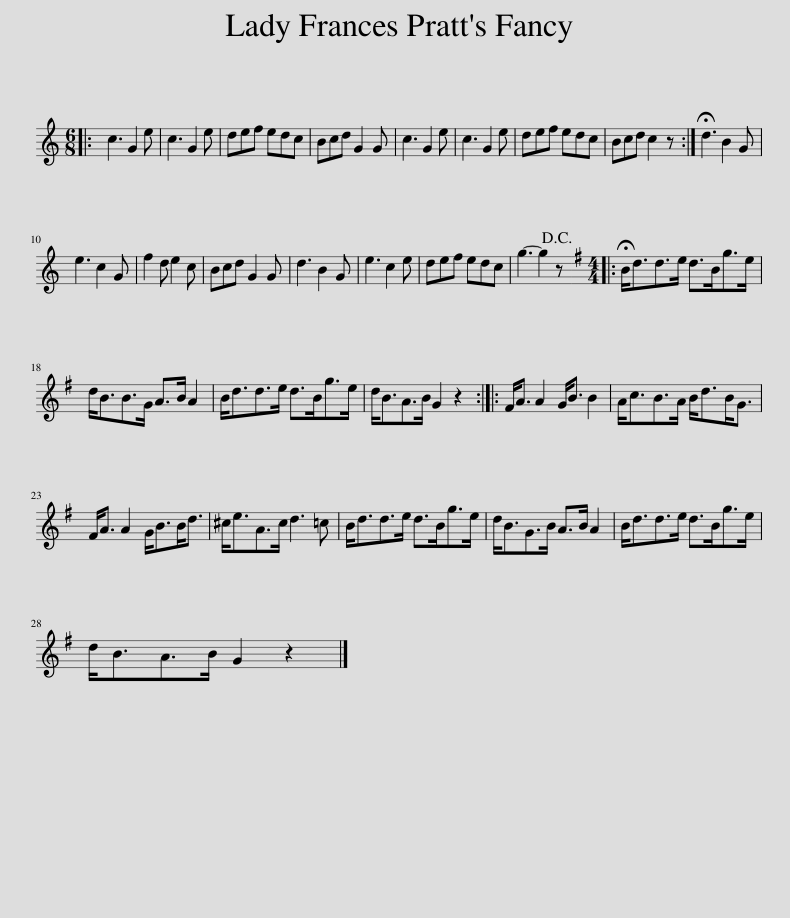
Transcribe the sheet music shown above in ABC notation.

X:1
L:1/8
M:6/8
I:linebreak $
K:C
V:1 treble
V:1
|: c3 G2 e | c3 G2 e | def edc | Bcd G2 G | c3 G2 e | %5
 c3 G2 e | def edc | Bcd c2 z :| !fermata!d3 B2 G |$ e3 c2 G | %10
 f2 d e2 c | Bcd G2 G | d3 B2 G | e3 c2 e | def edc | %15
 g3- g2 z!D.C.! |:[K:G][M:4/4] !fermata!B<dd>e d>Bg>e |$ d<BB>G A>B A2 | B<dd>e d>Bg>e | d<BA>B G2 z2 :: %20
 F<A A2 G<B B2 | A<cB>A B<dB<G |$ F<A A2 G<BB<d | ^c<eA>c d3 =c | B<dd>e d>Bg>e | %25
 d<BG>B A>B A2 | B<dd>e d>Bg>e |$ d<BA>B G2 z2 |] %28
